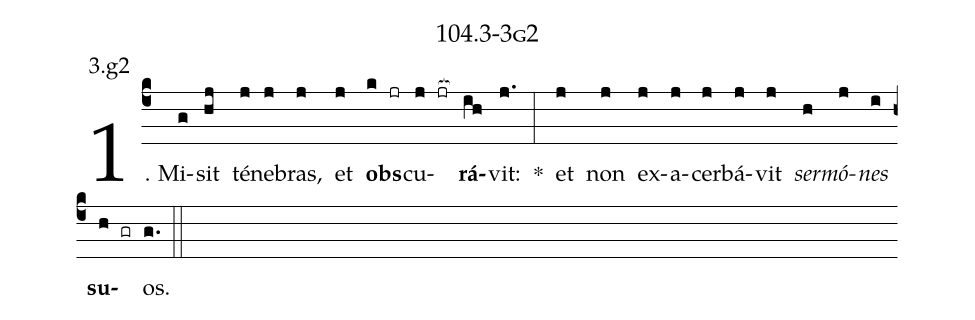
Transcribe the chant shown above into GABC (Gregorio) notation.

name: 104.3-3g2;
annotation: 3.g2;
%%
(c4)1. Mi(g)sit(hj) té(j)ne(j)bras,(j) et(j) <b>obs</b>(k jr)cu(j jr[ocb:1{])<b>rá</b>(ih[ocb:0}])vit:(j.) *(:) et(j) non(j) ex(j)a(j)cer(j)bá(j)vit(j) <i>ser</i>(h)<i>mó</i>(j)<i>nes</i>(i) <b>su</b>(h gr)os.(g.) (::)


%E(j) u(h) o(j) u(i) a(h) e.(g.) (::)
